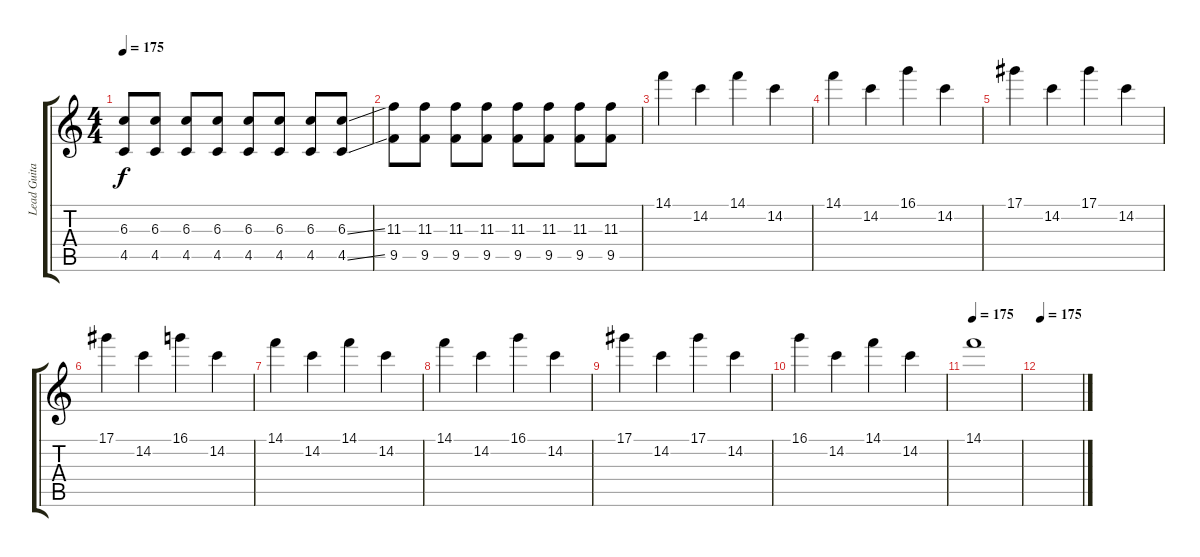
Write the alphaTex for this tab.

\track ("Lead Guitar" "Lead Guita") {instrument distortionguitar}
\staff {score tabs}
\tuning (Eb4 Bb3 Gb3 Db3 Ab2 Db2) {hide}
\ts (4 4)
\tempo 175
\clef g2
\ks c
(6.3 4.5).8{dy f} (6.3 4.5).8 (6.3 4.5).8 (6.3 4.5).8 (6.3 4.5).8 (6.3 4.5).8 (6.3 4.5).8 (6.3{ss} 4.5{ss}).8 |
(11.3 9.5).8 (11.3 9.5).8 (11.3 9.5).8 (11.3 9.5).8 (11.3 9.5).8 (11.3 9.5).8 (11.3 9.5).8 (11.3 9.5).8 |
14.1.4 14.2.4 14.1.4 14.2.4 |
14.1.4 14.2.4 16.1.4 14.2.4 |
17.1.4 14.2.4 17.1.4 14.2.4 |
17.1.4 14.2.4 16.1.4 14.2.4 |
14.1.4 14.2.4 14.1.4 14.2.4 |
14.1.4 14.2.4 16.1.4 14.2.4 |
17.1.4 14.2.4 17.1.4 14.2.4 |
16.1.4 14.2.4 14.1.4 14.2.4 |
\tempo 175
14.1.1 |
\tempo 175
